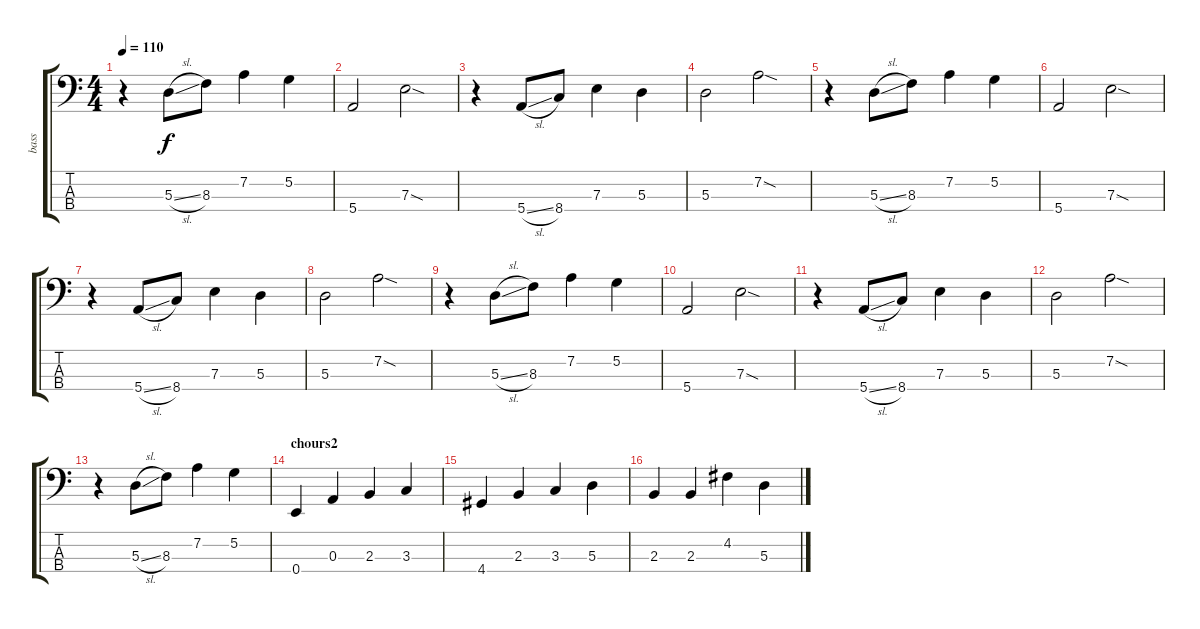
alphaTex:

\track ("bass" "bass") {instrument electricbasspick}
\staff {score tabs}
\tuning (G2 D2 A1 E1) {hide}
\ts (4 4)
\tempo 110
\clef f4
\ks c
r.4{dy f} 5.3{sl}.8 8.3.8 7.2.4 5.2.4 |
5.4.2 7.3{sod}.2 |
r.4 5.4{sl}.8 8.4.8 7.3.4 5.3.4 |
5.3.2 7.2{sod}.2 |
r.4 5.3{sl}.8 8.3.8 7.2.4 5.2.4 |
5.4.2 7.3{sod}.2 |
r.4 5.4{sl}.8 8.4.8 7.3.4 5.3.4 |
5.3.2 7.2{sod}.2 |
r.4 5.3{sl}.8 8.3.8 7.2.4 5.2.4 |
5.4.2 7.3{sod}.2 |
r.4 5.4{sl}.8 8.4.8 7.3.4 5.3.4 |
5.3.2 7.2{sod}.2 |
r.4 5.3{sl}.8 8.3.8 7.2.4 5.2.4 |
\section ("" "chours2")
0.4.4 0.3.4 2.3.4 3.3.4 |
4.4.4 2.3.4 3.3.4 5.3.4 |
2.3.4 2.3.4 4.2.4 5.3.4
